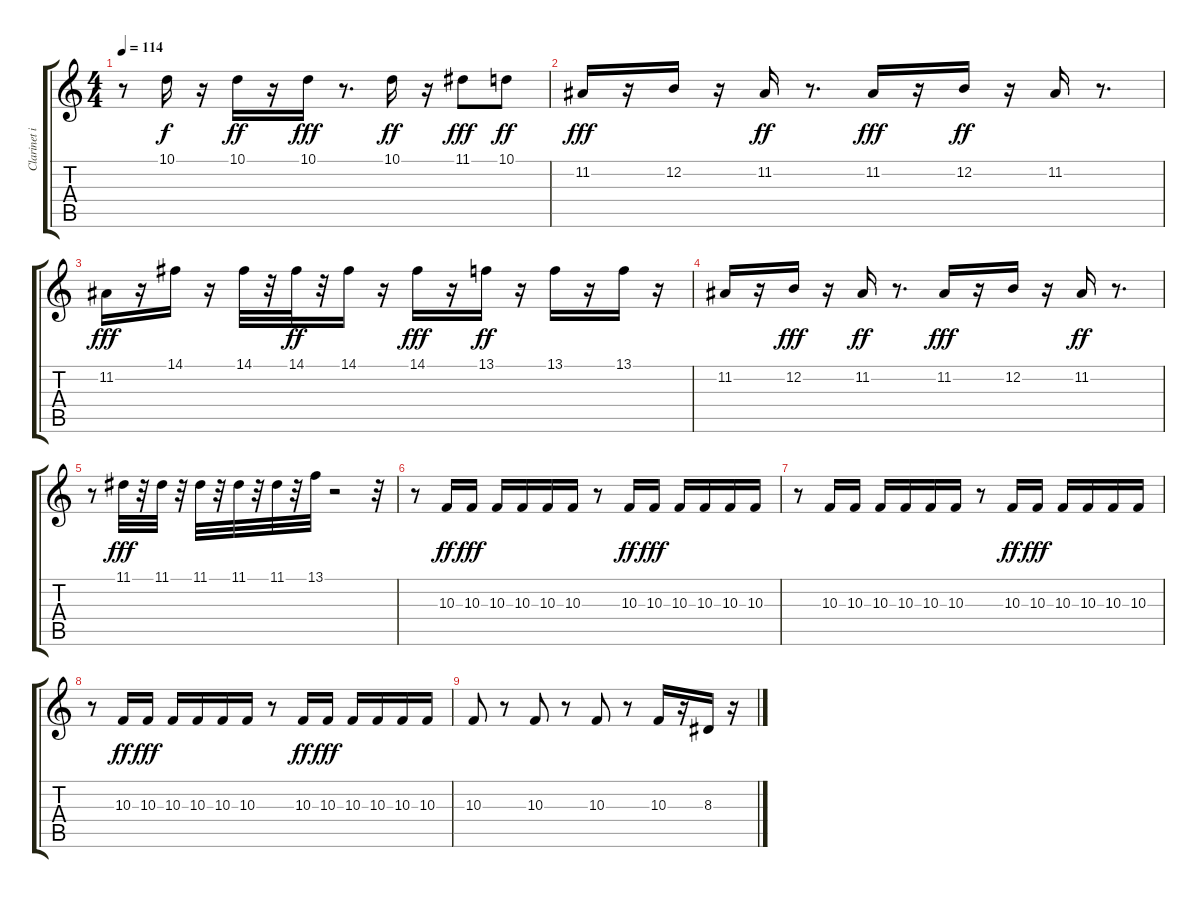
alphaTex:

\track ("Clarinet in Bb" "Clarinet i") {instrument clarinet}
\staff {score tabs}
\tuning (E4 B3 G3 D3 A2 E2) {hide}
\ts (4 4)
\tempo 114
\clef g2
\ks c
r.8{dy f} 10.1.16 r.16 10.1.16{dy ff} r.16 10.1.16{dy fff} r.8{d} 10.1.16{dy ff} r.16 11.1.8{dy fff} 10.1.8{dy ff} |
11.2.16{dy fff} r.16 12.2.16 r.16 11.2.16{dy ff} r.8{d} 11.2.16{dy fff} r.16 12.2.16{dy ff} r.16 11.2.16 r.8{d} |
11.2.16{dy fff} r.16 14.1.16 r.16 14.1.32 r.32 14.1.32{dy ff} r.32 14.1.16 r.16 14.1.16{dy fff} r.16 13.1.16{dy ff} r.16 13.1.16 r.16 13.1.16 r.16 |
11.2.16 r.16 12.2.16{dy fff} r.16 11.2.16{dy ff} r.8{d} 11.2.16{dy fff} r.16 12.2.16 r.16 11.2.16{dy ff} r.8{d} |
r.8 11.1.32{dy fff} r.32 11.1.32 r.32 11.1.32 r.32 11.1.32 r.32 11.1.32 r.32 13.1.32 r.2 r.32 |
r.8 10.3.16{dy ff} 10.3.16{dy fff} 10.3.16 10.3.16 10.3.16 10.3.16 r.8 10.3.16{dy ff} 10.3.16{dy fff} 10.3.16 10.3.16 10.3.16 10.3.16 |
r.8 10.3.16 10.3.16 10.3.16 10.3.16 10.3.16 10.3.16 r.8 10.3.16{dy ff} 10.3.16{dy fff} 10.3.16 10.3.16 10.3.16 10.3.16 |
r.8 10.3.16{dy ff} 10.3.16{dy fff} 10.3.16 10.3.16 10.3.16 10.3.16 r.8 10.3.16{dy ff} 10.3.16{dy fff} 10.3.16 10.3.16 10.3.16 10.3.16 |
10.3.8 r.8 10.3.8 r.8 10.3.8 r.8 10.3.16 r.16 8.3.16 r.16
